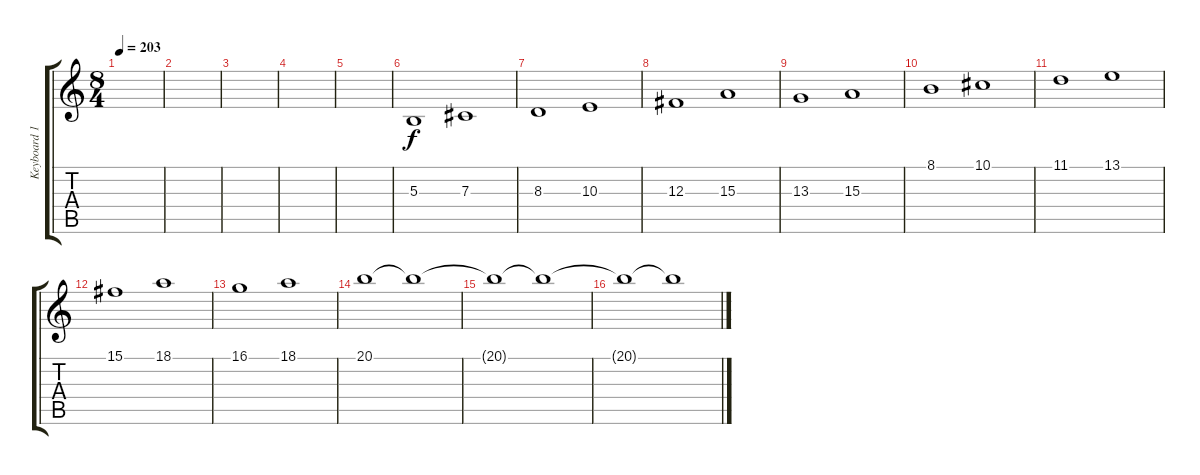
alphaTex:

\track ("Keyboard 1" "Keyboard 1") {instrument stringensemble1}
\staff {score tabs}
\tuning (Eb4 Bb3 Gb3 Db3 Ab2 Eb2) {hide}
\ts (8 4)
\tempo 203
\clef g2
\ks c
|
|
|
|
|
5.3.1 7.3.1 |
8.3.1 10.3.1 |
12.3.1 15.3.1 |
13.3.1 15.3.1 |
8.1.1 10.1.1 |
11.1.1 13.1.1 |
15.1.1 18.1.1 |
16.1.1 18.1.1 |
20.1.1 20.1{t}.1 |
20.1{t}.1 20.1{t}.1 |
20.1{t}.1 20.1{t}.1
